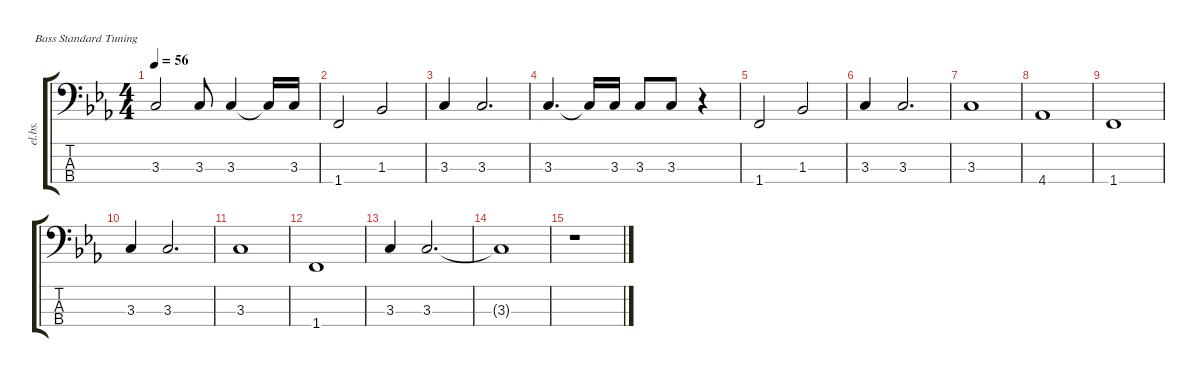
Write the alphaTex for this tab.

\defaultSystemsLayout 4
\hideDynamics
\bracketExtendMode groupsimilarinstruments
\otherSystemsTrackNameOrientation horizontal
\track ("Bass" "el.bs.") {instrument electricbassfinger}
\staff {score tabs}
\tuning (G2 D2 A1 E1)
\ts (4 4)
\tempo 56
\clef f4
\ks cminor
3.3{acc forcenatural}.2{dy f beam Up} 3.3{acc forcenatural}.8{beam Up} 3.3{acc forcenatural}.4{beam Up} 3.3{t acc forcenatural}.16{beam Up} 3.3{acc forcenatural}.16{beam Up} |
1.4{acc forcenatural}.2{beam Up} 1.3{acc b}.2{beam Up} |
3.3{acc forcenatural}.4{beam Up} 3.3{acc forcenatural}.2{d beam Up} |
3.3{acc forcenatural}.4{d beam Up} 3.3{t acc forcenatural}.16{beam Up} 3.3{acc forcenatural}.16{beam Up} 3.3{acc forcenatural}.8{beam Up} 3.3{acc forcenatural}.8{beam Up} r.4{beam Up} |
1.4{acc forcenatural}.2{beam Up} 1.3{acc b}.2{beam Up} |
3.3{acc forcenatural}.4{beam Up} 3.3{acc forcenatural}.2{d beam Up} |
3.3{acc forcenatural}.1{beam Up} |
4.4{acc b}.1{beam Up} |
1.4{acc forcenatural}.1{beam Up} |
3.3{acc forcenatural}.4{beam Up} 3.3{acc forcenatural}.2{d beam Up} |
3.3{acc forcenatural}.1{beam Up} |
1.4{acc forcenatural}.1{beam Up} |
3.3{acc forcenatural}.4{beam Up} 3.3{acc forcenatural}.2{d beam Up} |
3.3{t acc forcenatural}.1{beam Up} |
r.1{beam Down}
